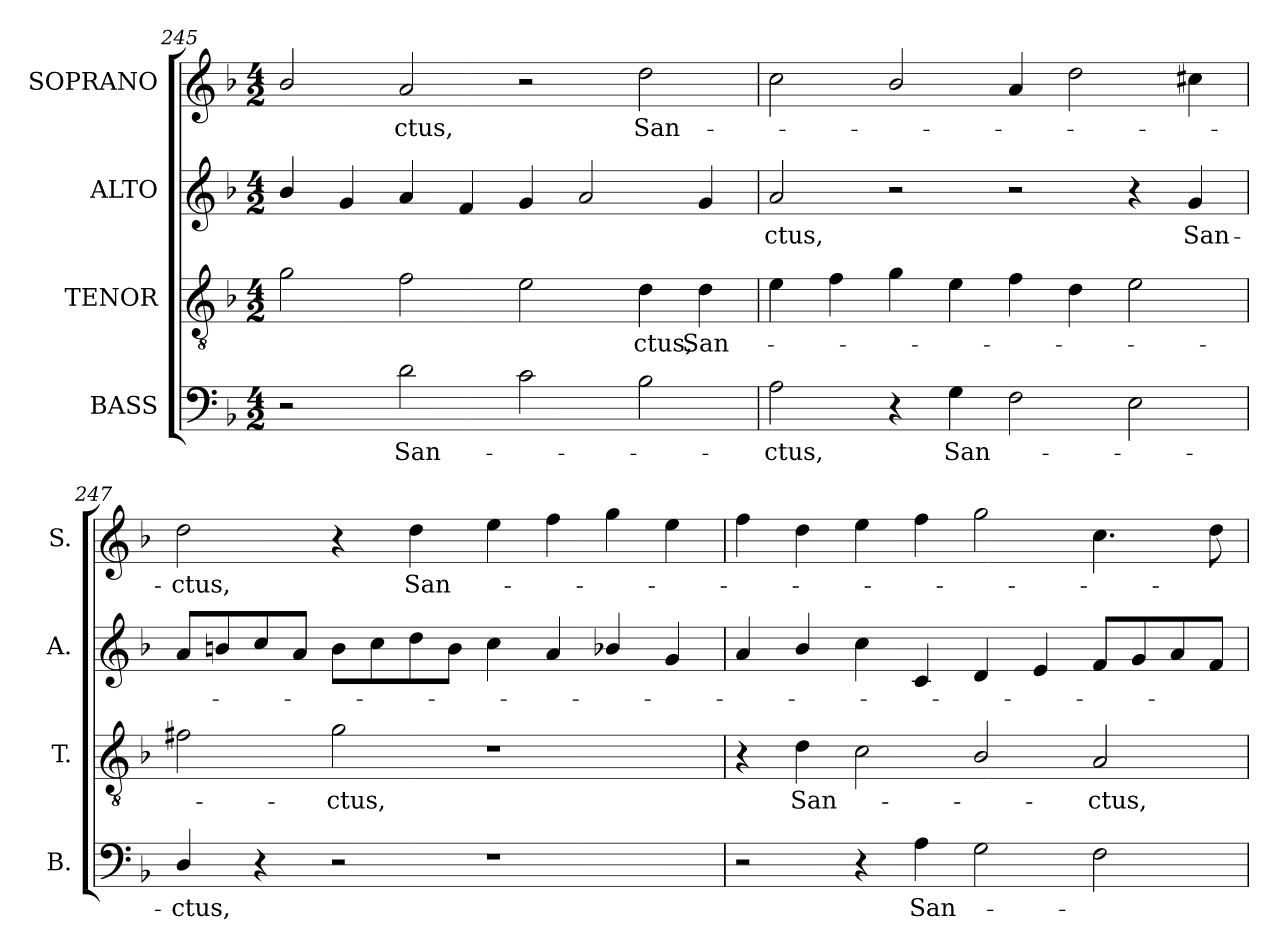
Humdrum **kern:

**kern	**text	**kern	**text	**kern	**text	**kern	**text
*part4	*part4	*part3	*part3	*part2	*part2	*part1	*part1
*staff4	*staff4	*staff3	*staff3	*staff2	*staff2	*staff1	*staff1
*I"BASS	*	*I"TENOR	*	*I"ALTO	*	*I"SOPRANO	*
*I'B.	*	*I'T.	*	*I'A.	*	*I'S.	*
*clefF4	*	*clefGv2	*	*clefG2	*	*clefG2	*
*	*	*ITrd7c12	*	*	*	*	*
*k[b-]	*	*k[b-]	*	*k[b-]	*	*k[b-]	*
*F:	*	*F:	*	*F:	*	*F:	*
*M4/2	*	*M4/2	*	*M4/2	*	*M4/2	*
=245	=245	=245	=245	=245	=245	=245	=245
2r	.	2Gi\	.	4b-i/	.	2b-i/	.
.	.	.	.	4gi/	.	.	.
!	!LO:LY:b:color=#000000	!	!	!	!	!	!
!	!	!	!	!	!	!	!LO:LY:b:color=#000000
2di\	San-	2Fi\	.	4ai/	.	2ai/	-ctus,
.	.	.	.	4fi/	.	.	.
2ci\	.	2Ei\	.	4gi/	.	2r	.
.	.	.	.	2ai/	.	.	.
!	!	!	!LO:LY:b:color=#000000	!	!	!	!
!	!	!	!	!	!	!	!LO:LY:b:color=#000000
2B-i\	.	4Di\	-ctus,	.	.	2ddi\	San-
!	!	!	!LO:LY:b:color=#000000	!	!	!	!
.	.	4Di\	San-	4gi/	.	.	.
!!LO:PB:g=z
=246	=246	=246	=246	=246	=246	=246	=246
!	!LO:LY:b:color=#000000	!	!	!	!	!	!
!	!	!	!	!	!LO:LY:b:color=#000000	!	!
2Ai\	-ctus,	4Ei\	.	2ai/	-ctus,	2cci\	.
.	.	4Fi\	.	.	.	.	.
4r	.	4Gi\	.	2r	.	2b-i/	.
!	!LO:LY:b:color=#000000	!	!	!	!	!	!
4Gi\	San-	4Ei\	.	.	.	.	.
2Fi\	.	4Fi\	.	2r	.	4ai/	.
.	.	4Di\	.	.	.	2ddi\	.
2Ei\	.	2Ei\	.	4r	.	.	.
!	!	!	!	!	!LO:LY:b:color=#000000	!	!
.	.	.	.	4gi/	San-	4cc#Xi\	.
=247	=247	=247	=247	=247	=247	=247	=247
!	!LO:LY:b:color=#000000	!	!	!	!	!	!
!	!	!	!	!	!	!	!LO:LY:b:color=#000000
4Di/	-ctus,	2F#Xi\	.	8ai/L	.	2ddi\	-ctus,
.	.	.	.	8bni/	.	.	.
4r	.	.	.	8cci/	.	.	.
.	.	.	.	8ai/J	.	.	.
!	!	!	!LO:LY:b:color=#000000	!	!	!	!
2r	.	2Gi\	-ctus,	8bi\L	.	4r	.
.	.	.	.	8cci\	.	.	.
!	!	!	!	!	!	!	!LO:LY:b:color=#000000
.	.	.	.	8ddi\	.	4ddi\	San-
.	.	.	.	8bi\J	.	.	.
1r	.	1r	.	4cci\	.	4eei\	.
.	.	.	.	4ai/	.	4ffi\	.
.	.	.	.	4b-Xi/	.	4ggi\	.
.	.	.	.	4gi/	.	4eei\	.
=248	=248	=248	=248	=248	=248	=248	=248
2r	.	4r	.	4ai/	.	4ffi\	.
!	!	!	!LO:LY:b:color=#000000	!	!	!	!
.	.	4Di\	San-	4b-i/	.	4ddi\	.
4r	.	2Ci\	.	4cci\	.	4eei\	.
!	!LO:LY:b:color=#000000	!	!	!	!	!	!
4Ai\	San-	.	.	4ci/	.	4ffi\	.
2Gi\	.	2BB-i/	.	4di/	.	2ggi\	.
.	.	.	.	4ei/	.	.	.
!	!	!	!LO:LY:b:color=#000000	!	!	!	!
2Fi\	.	2AAi/	-ctus,	8fi/L	.	4.cci\	.
.	.	.	.	8gi/	.	.	.
.	.	.	.	8ai/	.	.	.
.	.	.	.	8fi/J	.	8ddi\	.
=	=	=	=	=	=	=	=
*-	*-	*-	*-	*-	*-	*-	*-
